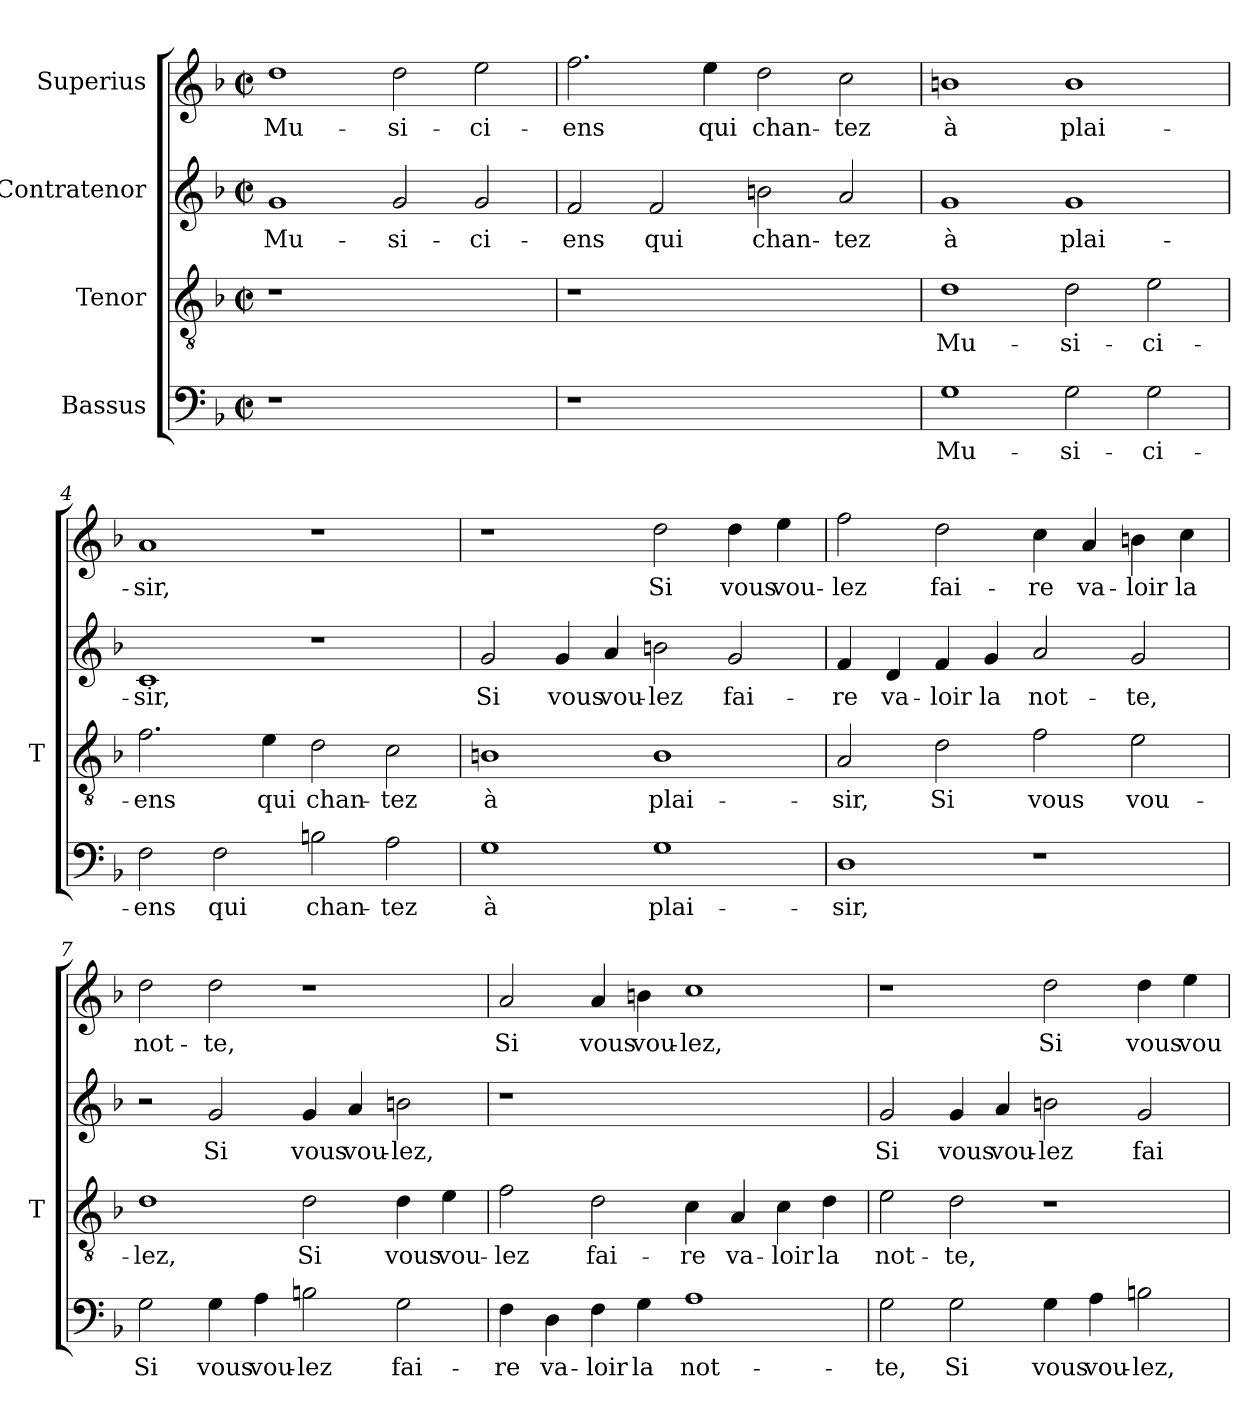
**kern	**text	**kern	**text	**kern	**text	**kern	**text
*part4	*part4	*part3	*part3	*part2	*part2	*part1	*part1
*staff4	*staff4	*staff3	*staff3	*staff2	*staff2	*staff1	*staff1
*I"Bassus	*	*I"Tenor	*	*I"Contratenor	*	*I"Superius	*
*	*	*I'T	*	*	*	*	*
*clefF4	*	*clefGv2	*	*clefG2	*	*clefG2	*
*k[b-]	*	*k[b-]	*	*k[b-]	*	*k[b-]	*
*F:	*	*F:	*	*F:	*	*F:	*
*M2/2	*	*M2/2	*	*M2/2	*	*M2/2	*
*met(c|)	*	*met(c|)	*	*met(c|)	*	*met(c|)	*
=1	=1	=1	=1	=1	=1	=1	=1
1r	.	1r	.	1g	Mu-	1dd	Mu-
1ryy	.	1ryy	.	2g	si-	2dd	si-
.	.	.	.	2g	ci-	2ee	ci-
=2	=2	=2	=2	=2	=2	=2	=2
1r	.	1r	.	2f	-ens	2.ff	-ens
.	.	.	.	2f	-qui	.	.
.	.	.	.	.	.	4ee	-qui
1ryy	.	1ryy	.	2bn	chan-	2dd	chan-
.	.	.	.	2a	-tez	2cc	-tez
=3	=3	=3	=3	=3	=3	=3	=3
1G	Mu-	1d	Mu-	1g	-à	1bn	-à
2G	si-	2d	si-	1g	plai-	1b	plai-
2G	ci-	2e	ci-	.	.	.	.
=4	=4	=4	=4	=4	=4	=4	=4
2F	-ens	2.f	-ens	1c	-sir,	1a	-sir,
2F	-qui	.	.	.	.	.	.
.	.	4e	-qui	.	.	.	.
2Bn	chan-	2d	chan-	1r	.	1r	.
2A	-tez	2c	-tez	.	.	.	.
=5	=5	=5	=5	=5	=5	=5	=5
1G	-à	1Bn	-à	2g	-Si	1r	.
.	.	.	.	4g	-vous	.	.
.	.	.	.	4a	vou-	.	.
1G	plai-	1B	plai-	2bn	-lez	2dd	-Si
.	.	.	.	2g	fai-	4dd	-vous
.	.	.	.	.	.	4ee	vou-
=6	=6	=6	=6	=6	=6	=6	=6
1D	-sir,	2A	-sir,	4f	-re	2ff	-lez
.	.	.	.	4d	va-	.	.
.	.	2d	-Si	4f	-loir	2dd	fai-
.	.	.	.	4g	-la	.	.
1r	.	2f	-vous	2a	not-	4cc	-re
.	.	.	.	.	.	4a	va-
.	.	2e	vou-	2g	-te,	4bn	-loir
.	.	.	.	.	.	4cc	-la
=7	=7	=7	=7	=7	=7	=7	=7
2G	-Si	1d	-lez,	2r	.	2dd	not-
4G	-vous	.	.	2g	-Si	2dd	-te,
4A	vou-	.	.	.	.	.	.
2Bn	-lez	2d	-Si	4g	-vous	1r	.
.	.	.	.	4a	vou-	.	.
2G	fai-	4d	-vous	2bn	-lez,	.	.
.	.	4e	vou-	.	.	.	.
!!LO:PB:g=z
=8	=8	=8	=8	=8	=8	=8	=8
4F	-re	2f	-lez	1r	.	2a	-Si
4D	va-	.	.	.	.	.	.
4F	-loir	2d	fai-	.	.	4a	-vous
4G	-la	.	.	.	.	4bn	vou-
1A	not-	4c	-re	1ryy	.	1cc	-lez,
.	.	4A	va-	.	.	.	.
.	.	4c	-loir	.	.	.	.
.	.	4d	-la	.	.	.	.
=9	=9	=9	=9	=9	=9	=9	=9
2G	-te,	2e	not-	2g	-Si	1r	.
2G	-Si	2d	-te,	4g	-vous	.	.
.	.	.	.	4a	vou-	.	.
4G	-vous	1r	.	2bn	-lez	2dd	-Si
4A	vou-	.	.	.	.	.	.
2Bn	-lez,	.	.	2g	fai-	4dd	-vous
.	.	.	.	.	.	4ee	vou-
=	=	=	=	=	=	=	=
*-	*-	*-	*-	*-	*-	*-	*-
